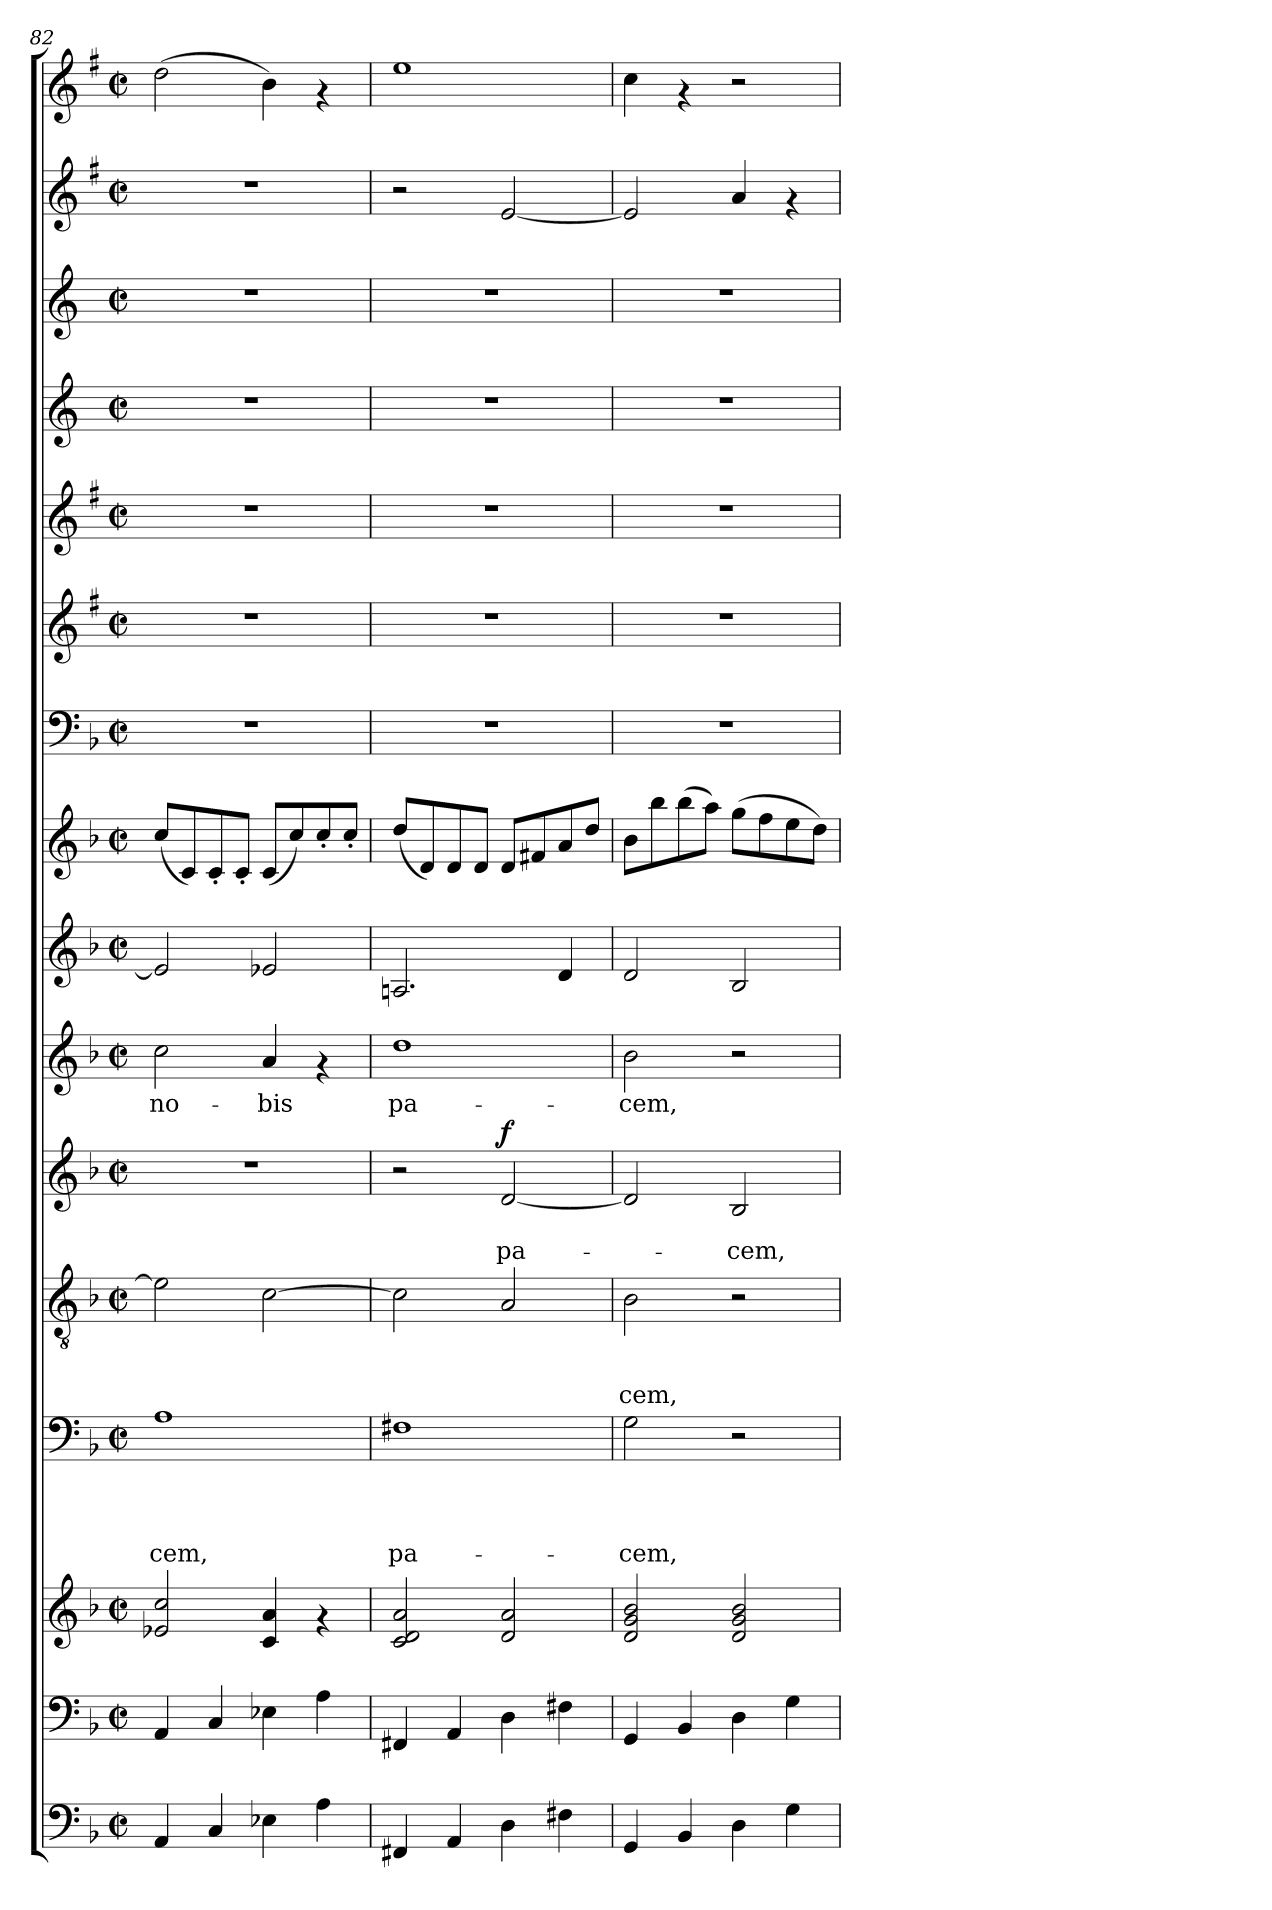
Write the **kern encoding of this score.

**kern	**kern	**kern	**kern	**text	**text	**text	**text	**kern	**text	**text	**text	**kern	**text	**text	**dynam	**kern	**text	**kern	**kern	**kern	**kern	**kern	**kern	**kern	**kern	**kern
*part16	*part15	*part14	*part13	*part13	*part13	*part13	*part13	*part12	*part12	*part12	*part12	*part11	*part11	*part11	*part11	*part10	*part10	*part9	*part8	*part7	*part6	*part5	*part4	*part3	*part2	*part1
*staff16	*staff15	*staff14	*staff13	*staff13	*staff13	*staff13	*staff13	*staff12	*staff12	*staff12	*staff12	*staff11	*staff11	*staff11	*staff11	*staff10	*staff10	*staff9	*staff8	*staff7	*staff6	*staff5	*staff4	*staff3	*staff2	*staff1
*clefF4	*clefF4	*clefG2	*clefF4	*	*	*	*	*clefGv2	*	*	*	*clefG2	*	*	*	*clefG2	*	*clefG2	*clefG2	*clefF4	*clefG2	*clefG2	*clefG2	*clefG2	*clefG2	*clefG2
*	*	*	*	*	*	*	*	*	*	*	*	*	*	*	*	*	*	*	*	*	*ITrd1c2	*ITrd1c2	*ITrd-3c-5	*ITrd-3c-5	*ITrd1c2	*ITrd1c2
*k[b-]	*k[b-]	*k[b-]	*k[b-]	*	*	*	*	*k[b-]	*	*	*	*k[b-]	*	*	*	*k[b-]	*	*k[b-]	*k[b-]	*k[b-]	*k[b-]	*k[b-]	*k[b-]	*k[b-]	*k[b-]	*k[b-]
*F:	*F:	*F:	*F:	*	*	*	*	*F:	*	*	*	*F:	*	*	*	*F:	*	*F:	*F:	*F:	*F:	*F:	*F:	*F:	*F:	*F:
*M2/2	*M2/2	*M2/2	*M2/2	*	*	*	*	*M2/2	*	*	*	*M2/2	*	*	*	*M2/2	*	*M2/2	*M2/2	*M2/2	*M2/2	*M2/2	*M2/2	*M2/2	*M2/2	*M2/2
*met(c|)	*met(c|)	*met(c|)	*met(c|)	*	*	*	*	*met(c|)	*	*	*	*met(c|)	*	*	*	*met(c|)	*	*met(c|)	*met(c|)	*met(c|)	*met(c|)	*met(c|)	*met(c|)	*met(c|)	*met(c|)	*met(c|)
=82	=82	=82	=82	=82	=82	=82	=82	=82	=82	=82	=82	=82	=82	=82	=82	=82	=82	=82	=82	=82	=82	=82	=82	=82	=82	=82
!	!	!	!	!	!	!	!LO:LY:b	!	!	!	!	!	!	!	!	!	!LO:LY:b	!	!	!	!	!	!	!	!	!
4AA/	4AA/	2e-X/ 2cc/	1A	.	.	.	-cem,	2e-\]	.	.	.	1r	.	.	.	2cc\	no-	2e-/]	(<8cc/L	1r	1r	1r	1r	1r	1r	(>2cc\
.	.	.	.	.	.	.	.	.	.	.	.	.	.	.	.	.	.	.	8c/)	.	.	.	.	.	.	.
4C/	4C/	.	.	.	.	.	.	.	.	.	.	.	.	.	.	.	.	.	8c'</	.	.	.	.	.	.	.
.	.	.	.	.	.	.	.	.	.	.	.	.	.	.	.	.	.	.	8c'</J	.	.	.	.	.	.	.
!	!	!	!	!	!	!	!	!	!	!	!	!	!	!	!	!	!LO:LY:b	!	!	!	!	!	!	!	!	!
4E-X\	4E-X\	4c/ 4a/	.	.	.	.	.	[>2c\	.	.	.	.	.	.	.	4a/	-bis	2e-X/	(<8c/L	.	.	.	.	.	.	4a\)
.	.	.	.	.	.	.	.	.	.	.	.	.	.	.	.	.	.	.	8cc/)	.	.	.	.	.	.	.
4A\	4A\	4rf	.	.	.	.	.	.	.	.	.	.	.	.	.	4rf	.	.	8cc'</	.	.	.	.	.	.	4rf
.	.	.	.	.	.	.	.	.	.	.	.	.	.	.	.	.	.	.	8cc'</J	.	.	.	.	.	.	.
=83	=83	=83	=83	=83	=83	=83	=83	=83	=83	=83	=83	=83	=83	=83	=83	=83	=83	=83	=83	=83	=83	=83	=83	=83	=83	=83
!	!	!	!	!	!	!	!LO:LY:b	!	!	!	!	!	!	!	!	!	!LO:LY:b	!	!	!	!	!	!	!	!	!
4FF#X/	4FF#X/	2c/ 2d/ 2a/	1F#X	.	.	.	pa-	2c\]	.	.	.	2r	.	.	.	1dd	pa-	2.An/	(<8dd/L	1r	1r	1r	1r	1r	2r	1dd
.	.	.	.	.	.	.	.	.	.	.	.	.	.	.	.	.	.	.	8d/)	.	.	.	.	.	.	.
4AA/	4AA/	.	.	.	.	.	.	.	.	.	.	.	.	.	.	.	.	.	8d/	.	.	.	.	.	.	.
.	.	.	.	.	.	.	.	.	.	.	.	.	.	.	.	.	.	.	8d/J	.	.	.	.	.	.	.
!	!	!	!	!	!	!	!	!	!	!	!	!	!	!LO:LY:b	!LO:DY:a	!	!	!	!	!	!	!	!	!	!	!
4D\	4D\	2d/ 2a/	.	.	.	.	.	2A/	.	.	.	[<2d/	.	pa-	f	.	.	.	8d/L	.	.	.	.	.	[<2d/	.
.	.	.	.	.	.	.	.	.	.	.	.	.	.	.	.	.	.	.	8f#X/	.	.	.	.	.	.	.
4F#X\	4F#X\	.	.	.	.	.	.	.	.	.	.	.	.	.	.	.	.	4d/	8a/	.	.	.	.	.	.	.
.	.	.	.	.	.	.	.	.	.	.	.	.	.	.	.	.	.	.	8dd/J	.	.	.	.	.	.	.
!!LO:PB:g=z
=84	=84	=84	=84	=84	=84	=84	=84	=84	=84	=84	=84	=84	=84	=84	=84	=84	=84	=84	=84	=84	=84	=84	=84	=84	=84	=84
!	!	!	!	!	!	!	!LO:LY:b	!	!	!	!LO:LY:b	!	!	!	!	!	!LO:LY:b	!	!	!	!	!	!	!	!	!
4GG/	4GG/	2d/ 2g/ 2b-/	2G\	.	.	.	-cem,	2B-\	.	.	-cem,	2d/]	.	.	.	2b-\	-cem,	2d/	8b-\L	1r	1r	1r	1r	1r	2d/]	4b-\
.	.	.	.	.	.	.	.	.	.	.	.	.	.	.	.	.	.	.	8bb-\	.	.	.	.	.	.	.
4BB-/	4BB-/	.	.	.	.	.	.	.	.	.	.	.	.	.	.	.	.	.	(>8bb-\	.	.	.	.	.	.	4rf
.	.	.	.	.	.	.	.	.	.	.	.	.	.	.	.	.	.	.	8aa\J)	.	.	.	.	.	.	.
!	!	!	!	!	!	!	!	!	!	!	!	!	!	!LO:LY:b	!	!	!	!	!	!	!	!	!	!	!	!
4D\	4D\	2d/ 2g/ 2b-/	2r	.	.	.	.	2r	.	.	.	2B-/	.	-cem,	.	2r	.	2B-/	(>8gg\L	.	.	.	.	.	4g/	2r
.	.	.	.	.	.	.	.	.	.	.	.	.	.	.	.	.	.	.	8ff\	.	.	.	.	.	.	.
4G\	4G\	.	.	.	.	.	.	.	.	.	.	.	.	.	.	.	.	.	8ee\	.	.	.	.	.	4rf	.
.	.	.	.	.	.	.	.	.	.	.	.	.	.	.	.	.	.	.	8dd\J)	.	.	.	.	.	.	.
=	=	=	=	=	=	=	=	=	=	=	=	=	=	=	=	=	=	=	=	=	=	=	=	=	=	=
*-	*-	*-	*-	*-	*-	*-	*-	*-	*-	*-	*-	*-	*-	*-	*-	*-	*-	*-	*-	*-	*-	*-	*-	*-	*-	*-
